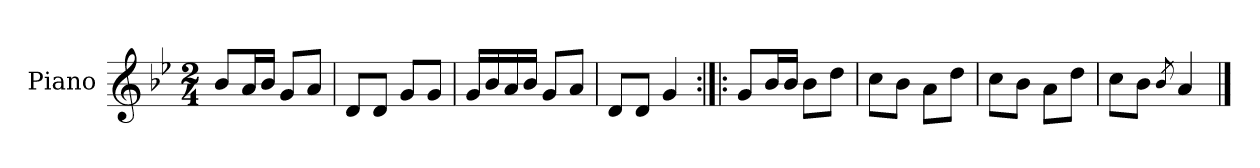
**kern
*part1
*staff1
*I"Piano
*I'Pno.
*clefG2
*k[b-e-]
*M2/4
=1
8b-/L
16a/L
16b-/JJ
8g/L
8a/J
=2
8d/L
8d/J
8g/L
8g/J
=3
16g/LL
16b-/
16a/
16b-/JJ
8g/L
8a/J
=4
8d/L
8d/J
4g/
=5:|!|:
8g/L
16b-/L
16b-/JJ
8b-\L
8dd\J
=6
8cc\L
8b-\J
8a\L
8dd\J
=7
8cc\L
8b-\J
8a\L
8dd\J
=8
8cc\L
8b-\J
8qb-/
4a/
==
*-
